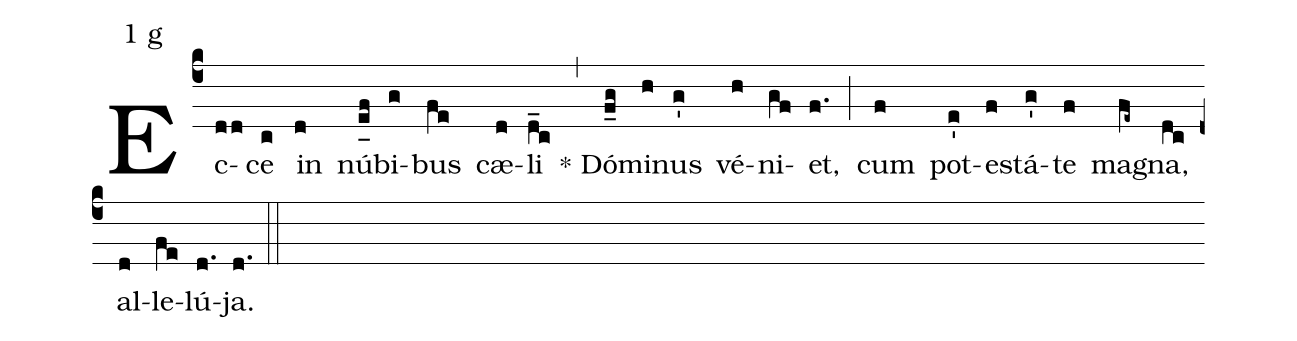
mode:1 g;
%%
(c4) Ec(dd)ce(c) in(d) nú(e_[uh:l]f)bi(g)bus(fe) cæ(d)li(d_c) (,) * Dó(f_g)mi(h)nus(g') vé(h)ni(gf)et,(f.) (;) cum(f) pot(e')e(f)stá(g')te(f) ma(fe~)gna,(dc) al(d)le(fe)lú(d.)ja.(d.) (::)
